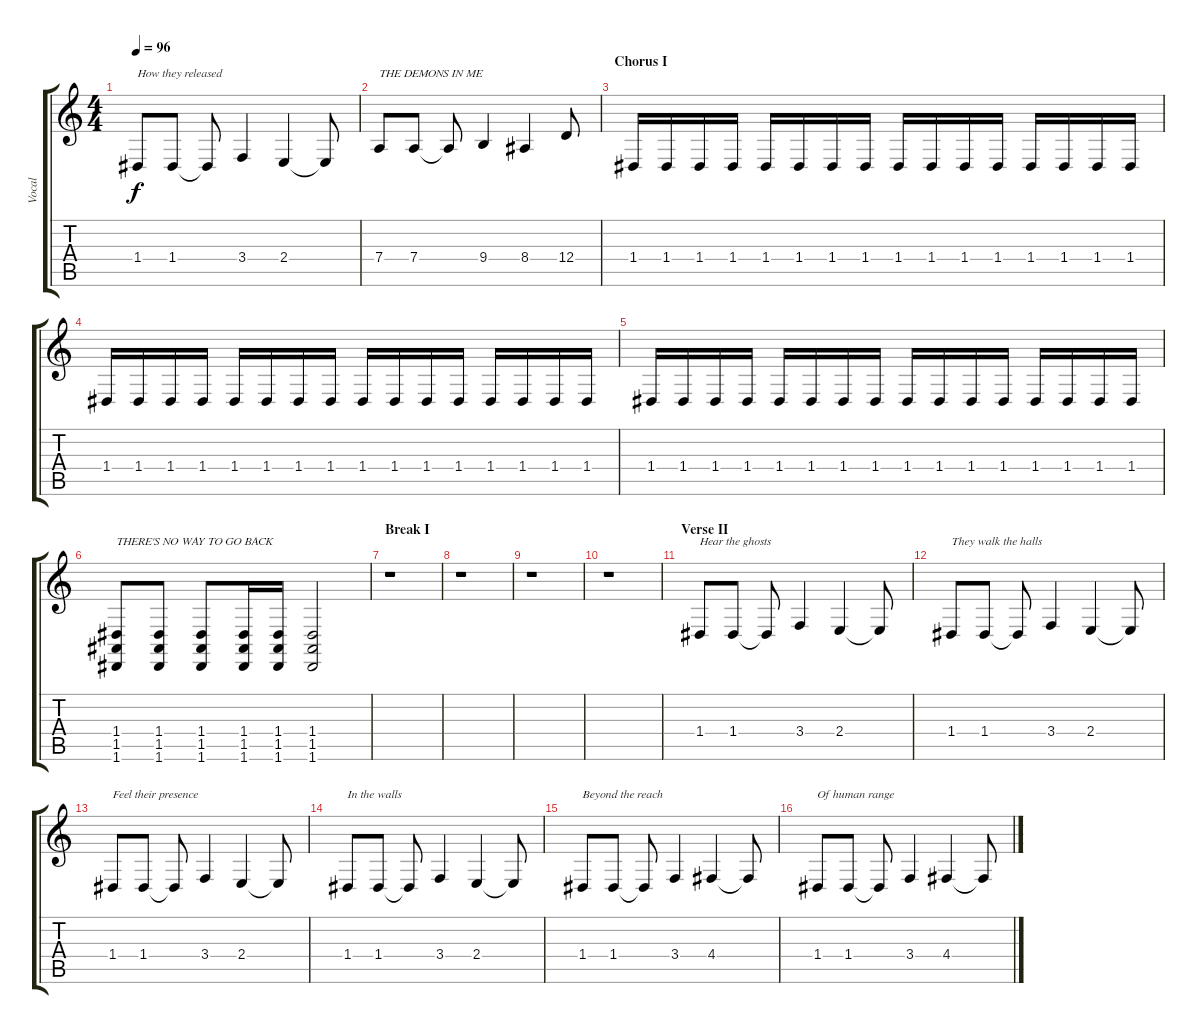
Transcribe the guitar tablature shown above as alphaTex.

\track ("Vocal" "Vocal") {instrument reedorgan}
\staff {score tabs}
\tuning (E4 B3 G3 D3 A2 D2) {hide}
\ts (4 4)
\tempo 96
\clef g2
\ks c
1.4.8{txt "How they released" dy f} 1.4.8 1.4{t}.8 3.4.4 2.4.4 2.4{t}.8 |
7.4.8{txt "THE DEMONS IN ME"} 7.4.8 7.4{t}.8 9.4.4 8.4.4 12.4.8 |
\section ("" "Chorus I")
1.4.16 1.4.16 1.4.16 1.4.16 1.4.16 1.4.16 1.4.16 1.4.16 1.4.16 1.4.16 1.4.16 1.4.16 1.4.16 1.4.16 1.4.16 1.4.16 |
1.4.16 1.4.16 1.4.16 1.4.16 1.4.16 1.4.16 1.4.16 1.4.16 1.4.16 1.4.16 1.4.16 1.4.16 1.4.16 1.4.16 1.4.16 1.4.16 |
1.4.16 1.4.16 1.4.16 1.4.16 1.4.16 1.4.16 1.4.16 1.4.16 1.4.16 1.4.16 1.4.16 1.4.16 1.4.16 1.4.16 1.4.16 1.4.16 |
(1.4 1.5 1.6).8{txt "THERE'S NO WAY TO GO BACK"} (1.4 1.5 1.6).8 (1.4 1.5 1.6).8 (1.4 1.5 1.6).16 (1.4 1.5 1.6).16 (1.4 1.5 1.6).2 |
\section ("" "Break I")
r.1 |
r.1 |
r.1 |
r.1 |
\section ("" "Verse II")
1.4.8{txt "Hear the ghosts"} 1.4.8 1.4{t}.8 3.4.4 2.4.4 2.4{t}.8 |
1.4.8{txt "They walk the halls"} 1.4.8 1.4{t}.8 3.4.4 2.4.4 2.4{t}.8 |
1.4.8{txt "Feel their presence"} 1.4.8 1.4{t}.8 3.4.4 2.4.4 2.4{t}.8 |
1.4.8{txt "In the walls"} 1.4.8 1.4{t}.8 3.4.4 2.4.4 2.4{t}.8 |
1.4.8{txt "Beyond the reach"} 1.4.8 1.4{t}.8 3.4.4 4.4.4 4.4{t}.8 |
1.4.8{txt "Of human range"} 1.4.8 1.4{t}.8 3.4.4 4.4.4 4.4{t}.8
